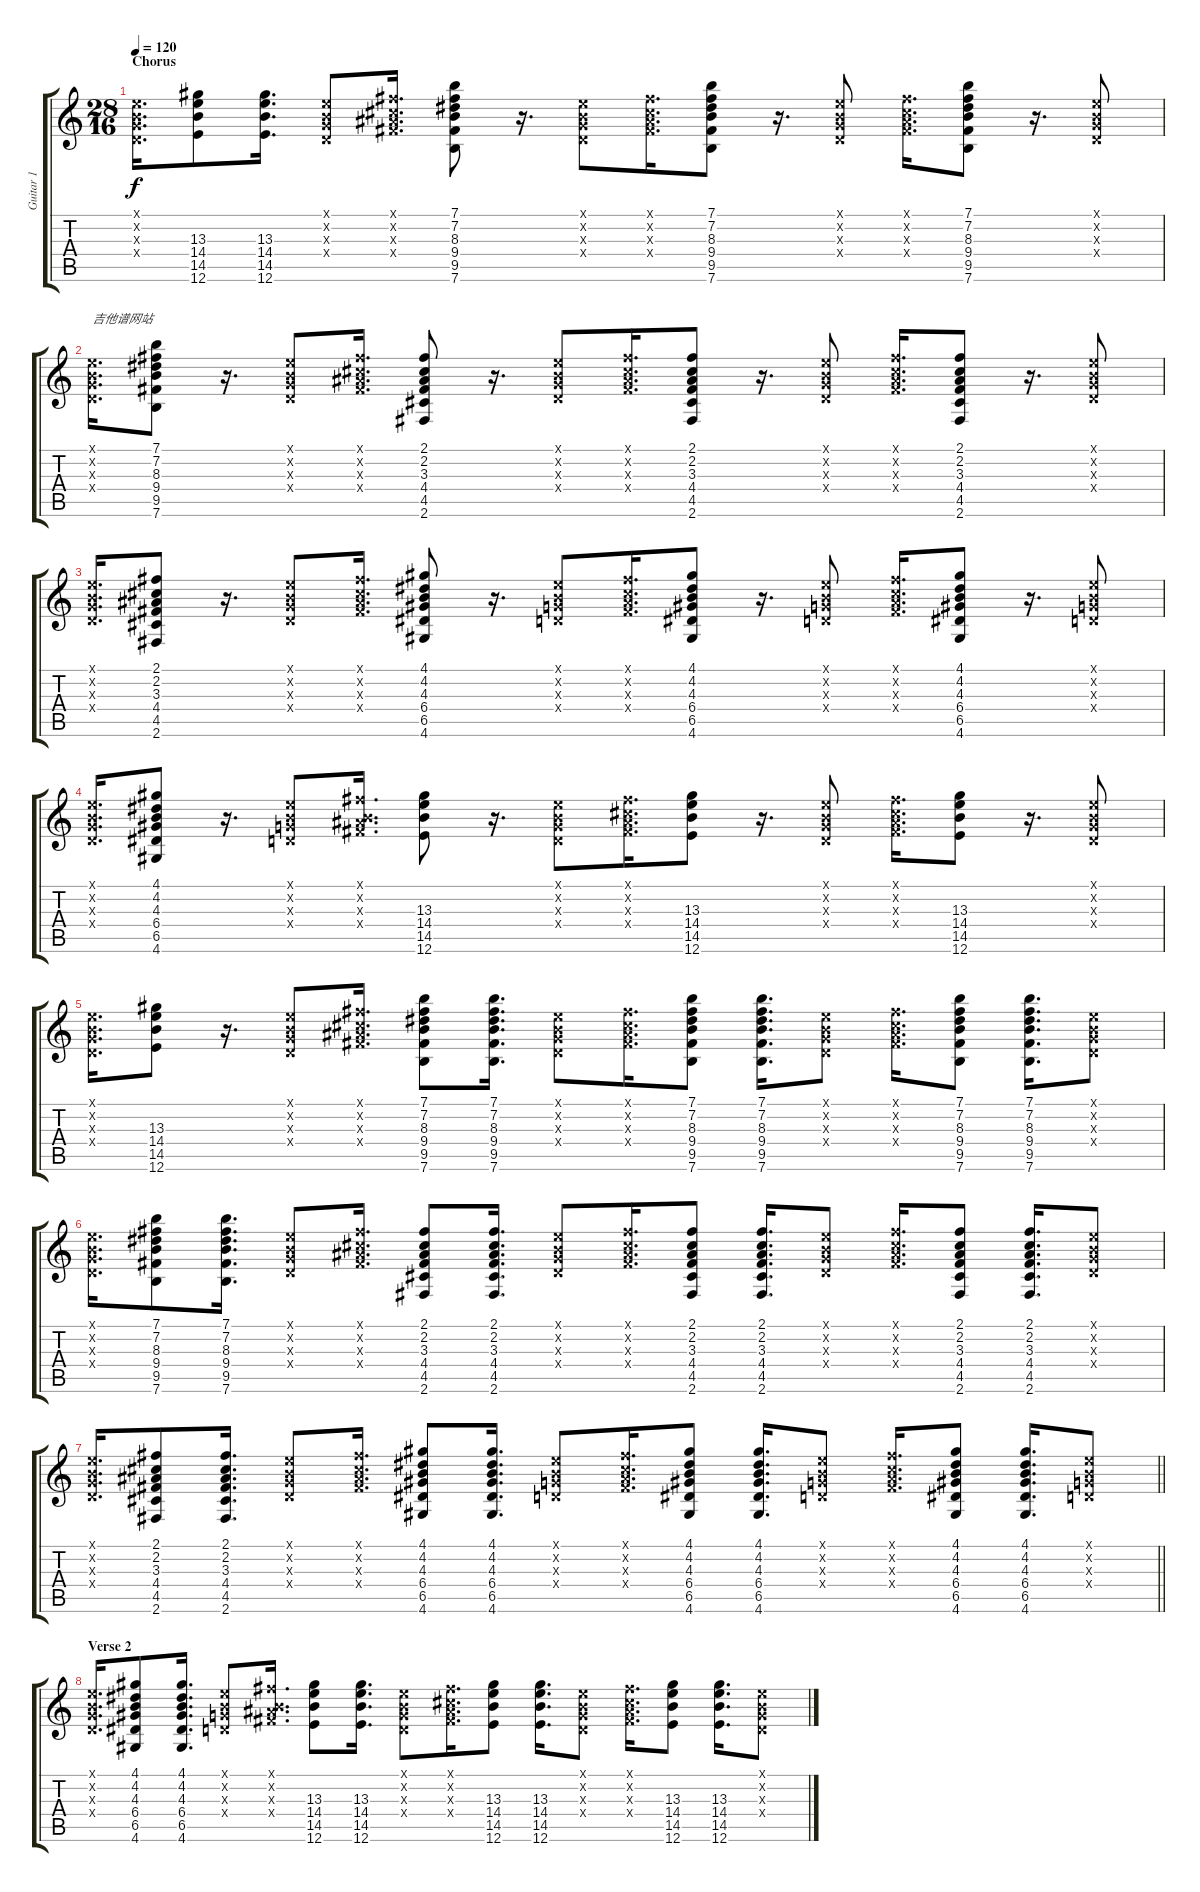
\track ("Guitar 1" "Guitar 1") {instrument acousticguitarnylon}
\staff {score tabs}
\tuning (E4 B3 G3 D3 A2 E2) {hide}
\ts (28 16)
\section ("" "Chorus ")
\tempo 120
\clef g2
\ks c
(0.1{x} 0.2{x} 0.3{x} 0.4{x}).16{d dy f} (13.3 14.4 14.5 12.6).8 (13.3 14.4 14.5 12.6).16{d} (0.1{x} 0.2{x} 0.3{x} 0.4{x}).8 (2.1{x} 2.2{x} 3.3{x} 4.4{x}).16{d} (7.1 7.2 8.3 9.4 9.5 7.6).8 r.16{d} (0.1{x} 0.2{x} 0.3{x} 0.4{x}).8 (2.1{x} 2.2{x} 3.3{x} 4.4{x}).16{d} (7.1 7.2 8.3 9.4 9.5 7.6).8 r.16{d} (0.1{x} 0.2{x} 0.3{x} 0.4{x}).8 (2.1{x} 2.2{x} 3.3{x} 4.4{x}).16{d} (7.1 7.2 8.3 9.4 9.5 7.6).8 r.16{d} (0.1{x} 0.2{x} 0.3{x} 0.4{x}).8 |
(0.1{x} 0.2{x} 0.3{x} 0.4{x}).16{d txt "吉他谱网站"} (7.1 7.2 8.3 9.4 9.5 7.6).8 r.16{d} (0.1{x} 0.2{x} 0.3{x} 0.4{x}).8 (2.1{x} 2.2{x} 3.3{x} 4.4{x}).16{d} (2.1 2.2 3.3 4.4 4.5 2.6).8 r.16{d} (0.1{x} 0.2{x} 0.3{x} 0.4{x}).8 (2.1{x} 2.2{x} 3.3{x} 4.4{x}).16{d} (2.1 2.2 3.3 4.4 4.5 2.6).8 r.16{d} (0.1{x} 0.2{x} 0.3{x} 0.4{x}).8 (2.1{x} 2.2{x} 3.3{x} 4.4{x}).16{d} (2.1 2.2 3.3 4.4 4.5 2.6).8 r.16{d} (0.1{x} 0.2{x} 0.3{x} 0.4{x}).8 |
(0.1{x} 0.2{x} 0.3{x} 0.4{x}).16{d} (2.1 2.2 3.3 4.4 4.5 2.6).8 r.16{d} (0.1{x} 0.2{x} 0.3{x} 0.4{x}).8 (2.1{x} 2.2{x} 3.3{x} 4.4{x}).16{d} (4.1 4.2 4.3 6.4 6.5 4.6).8 r.16{d} (0.1{x} 0.2{x} 0.3{x} 0.4{x}).8 (2.1{x} 2.2{x} 3.3{x} 4.4{x}).16{d} (4.1 4.2 4.3 6.4 6.5 4.6).8 r.16{d} (0.1{x} 0.2{x} 0.3{x} 0.4{x}).8 (2.1{x} 2.2{x} 3.3{x} 4.4{x}).16{d} (4.1 4.2 4.3 6.4 6.5 4.6).8 r.16{d} (0.1{x} 0.2{x} 0.3{x} 0.4{x}).8 |
(0.1{x} 0.2{x} 0.3{x} 0.4{x}).16{d} (4.1 4.2 4.3 6.4 6.5 4.6).8 r.16{d} (0.1{x} 0.2{x} 0.3{x} 0.4{x}).8 (2.1{x} 0.2{x} 3.3{x} 4.4{x}).16{d} (13.3 14.4 14.5 12.6).8 r.16{d} (0.1{x} 0.2{x} 0.3{x} 0.4{x}).8 (2.1{x} 2.2{x} 3.3{x} 4.4{x}).16{d} (13.3 14.4 14.5 12.6).8 r.16{d} (0.1{x} 0.2{x} 0.3{x} 0.4{x}).8 (2.1{x} 2.2{x} 3.3{x} 4.4{x}).16{d} (13.3 14.4 14.5 12.6).8 r.16{d} (0.1{x} 0.2{x} 0.3{x} 0.4{x}).8 |
(0.1{x} 0.2{x} 0.3{x} 0.4{x}).16{d} (13.3 14.4 14.5 12.6).8 r.16{d} (0.1{x} 0.2{x} 0.3{x} 0.4{x}).8 (2.1{x} 2.2{x} 3.3{x} 4.4{x}).16{d} (7.1 7.2 8.3 9.4 9.5 7.6).8 (7.1 7.2 8.3 9.4 9.5 7.6).16{d} (0.1{x} 0.2{x} 0.3{x} 0.4{x}).8 (2.1{x} 2.2{x} 3.3{x} 4.4{x}).16{d} (7.1 7.2 8.3 9.4 9.5 7.6).8 (7.1 7.2 8.3 9.4 9.5 7.6).16{d} (0.1{x} 0.2{x} 0.3{x} 0.4{x}).8 (2.1{x} 2.2{x} 3.3{x} 4.4{x}).16{d} (7.1 7.2 8.3 9.4 9.5 7.6).8 (7.1 7.2 8.3 9.4 9.5 7.6).16{d} (0.1{x} 0.2{x} 0.3{x} 0.4{x}).8 |
(0.1{x} 0.2{x} 0.3{x} 0.4{x}).16{d} (7.1 7.2 8.3 9.4 9.5 7.6).8 (7.1 7.2 8.3 9.4 9.5 7.6).16{d} (0.1{x} 0.2{x} 0.3{x} 0.4{x}).8 (2.1{x} 2.2{x} 3.3{x} 4.4{x}).16{d} (2.1 2.2 3.3 4.4 4.5 2.6).8 (2.1 2.2 3.3 4.4 4.5 2.6).16{d} (0.1{x} 0.2{x} 0.3{x} 0.4{x}).8 (2.1{x} 2.2{x} 3.3{x} 4.4{x}).16{d} (2.1 2.2 3.3 4.4 4.5 2.6).8 (2.1 2.2 3.3 4.4 4.5 2.6).16{d} (0.1{x} 0.2{x} 0.3{x} 0.4{x}).8 (2.1{x} 2.2{x} 3.3{x} 4.4{x}).16{d} (2.1 2.2 3.3 4.4 4.5 2.6).8 (2.1 2.2 3.3 4.4 4.5 2.6).16{d} (0.1{x} 0.2{x} 0.3{x} 0.4{x}).8 |
\barLineRight lightlight
(0.1{x} 0.2{x} 0.3{x} 0.4{x}).16{d} (2.1 2.2 3.3 4.4 4.5 2.6).8 (2.1 2.2 3.3 4.4 4.5 2.6).16{d} (0.1{x} 0.2{x} 0.3{x} 0.4{x}).8 (2.1{x} 2.2{x} 3.3{x} 4.4{x}).16{d} (4.1 4.2 4.3 6.4 6.5 4.6).8 (4.1 4.2 4.3 6.4 6.5 4.6).16{d} (0.1{x} 0.2{x} 0.3{x} 0.4{x}).8 (2.1{x} 2.2{x} 3.3{x} 4.4{x}).16{d} (4.1 4.2 4.3 6.4 6.5 4.6).8 (4.1 4.2 4.3 6.4 6.5 4.6).16{d} (0.1{x} 0.2{x} 0.3{x} 0.4{x}).8 (2.1{x} 2.2{x} 3.3{x} 4.4{x}).16{d} (4.1 4.2 4.3 6.4 6.5 4.6).8 (4.1 4.2 4.3 6.4 6.5 4.6).16{d} (0.1{x} 0.2{x} 0.3{x} 0.4{x}).8 |
\section ("" "Verse 2")
(0.1{x} 0.2{x} 0.3{x} 0.4{x}).16{d} (4.1 4.2 4.3 6.4 6.5 4.6).8 (4.1 4.2 4.3 6.4 6.5 4.6).16{d} (0.1{x} 0.2{x} 0.3{x} 0.4{x}).8 (2.1{x} 0.2{x} 3.3{x} 4.4{x}).16{d} (13.3 14.4 14.5 12.6).8 (13.3 14.4 14.5 12.6).16{d} (0.1{x} 0.2{x} 0.3{x} 0.4{x}).8 (2.1{x} 2.2{x} 3.3{x} 4.4{x}).16{d} (13.3 14.4 14.5 12.6).8 (13.3 14.4 14.5 12.6).16{d} (0.1{x} 0.2{x} 0.3{x} 0.4{x}).8 (2.1{x} 2.2{x} 3.3{x} 4.4{x}).16{d} (13.3 14.4 14.5 12.6).8 (13.3 14.4 14.5 12.6).16{d} (0.1{x} 0.2{x} 0.3{x} 0.4{x}).8
